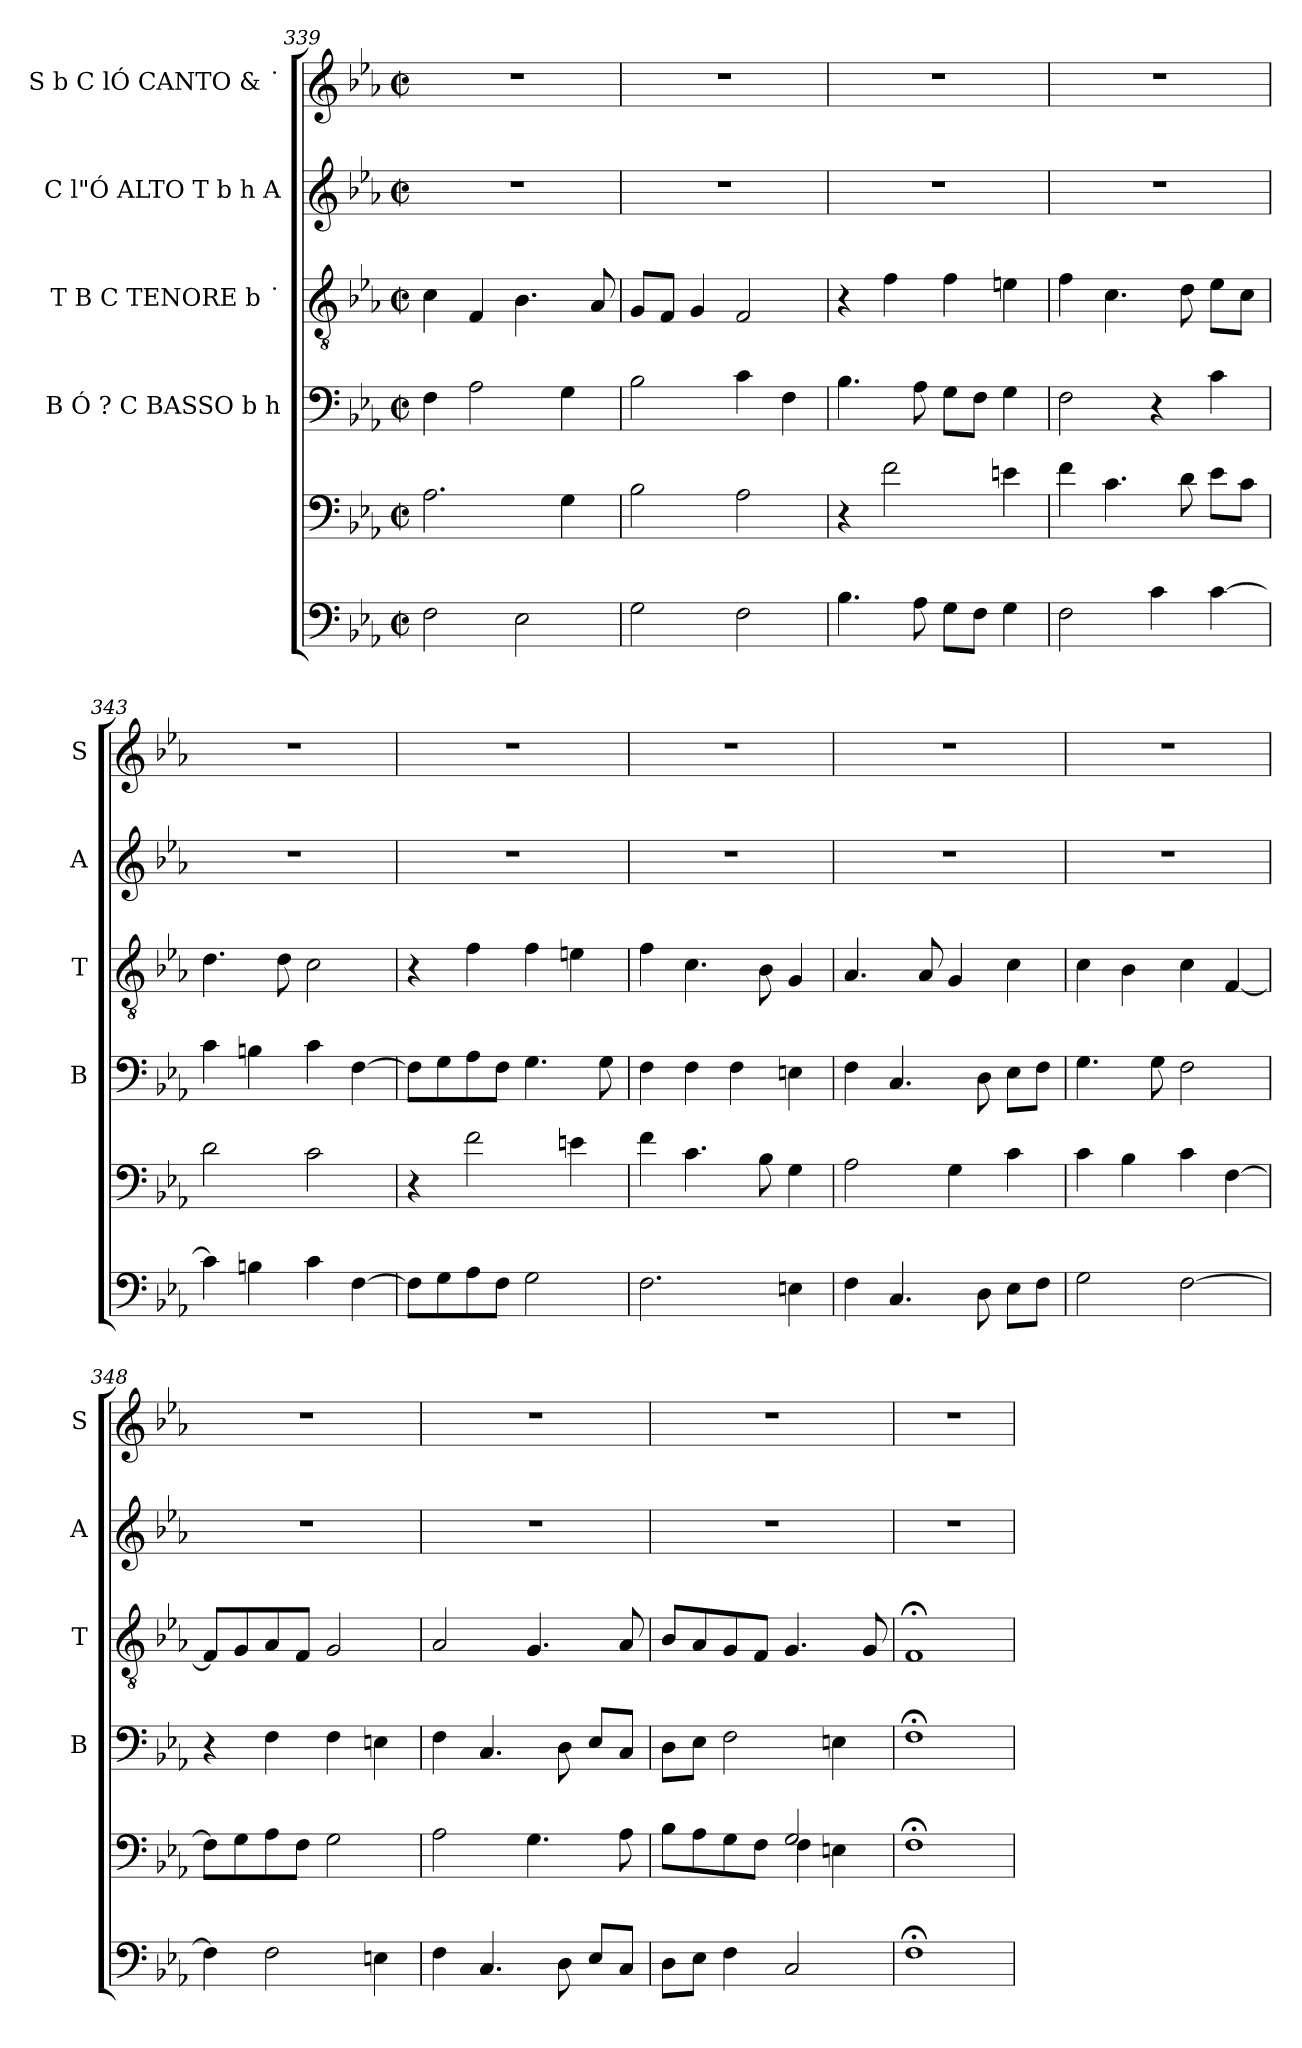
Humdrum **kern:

**kern	**kern	**kern	**kern	**kern	**kern
*part6	*part5	*part4	*part3	*part2	*part1
*staff6	*staff5	*staff4	*staff3	*staff2	*staff1
*	*	*I"B Ó ? C BASSO b h	*I"T B C TENORE b ˙	*I"C l"Ó ALTO T b h A	*I"S b C lÓ CANTO & ˙
*	*	*I'B	*I'T	*I'A	*I'S
*clefF4	*clefF4	*clefF4	*clefGv2	*clefG2	*clefG2
*k[b-e-a-]	*k[b-e-a-]	*k[b-e-a-]	*k[b-e-a-]	*k[b-e-a-]	*k[b-e-a-]
*E-:	*E-:	*E-:	*E-:	*E-:	*E-:
*M2/2	*M2/2	*M2/2	*M2/2	*M2/2	*M2/2
*met(c|)	*met(c|)	*met(c|)	*met(c|)	*met(c|)	*met(c|)
=339	=339	=339	=339	=339	=339
2F\	2.A-\	4F\	4c\	1r	1r
.	.	2A-\	4F/	.	.
2E-\	.	.	4.B-\	.	.
.	4G\	4G\	.	.	.
.	.	.	8A-/	.	.
=340	=340	=340	=340	=340	=340
2G\	2B-\	2B-\	8G/L	1r	1r
.	.	.	8F/J	.	.
.	.	.	4G/	.	.
2F\	2A-\	4c\	2F/	.	.
.	.	4F\	.	.	.
=341	=341	=341	=341	=341	=341
4.B-\	4r	4.B-\	4r	1r	1r
.	2f\	.	4f\	.	.
8A-\	.	8A-\	.	.	.
8G\L	.	8G\L	4f\	.	.
8F\J	.	8F\J	.	.	.
4G\	4en\	4G\	4en\	.	.
!!LO:LB:g=z
=342	=342	=342	=342	=342	=342
2F\	4f\	2F\	4f\	1r	1r
.	4.c\	.	4.c\	.	.
4c\	.	4r	.	.	.
.	8d\	.	8d\	.	.
[>4c\	8e-\L	4c\	8e-\L	.	.
.	8c\J	.	8c\J	.	.
=343	=343	=343	=343	=343	=343
4c\]	2d\	4c\	4.d\	1r	1r
4Bn\	.	4Bn\	.	.	.
.	.	.	8d\	.	.
4c\	2c\	4c\	2c\	.	.
[>4F\	.	[>4F\	.	.	.
=344	=344	=344	=344	=344	=344
8F\L]	4r	8F\L]	4r	1r	1r
8G\	.	8G\	.	.	.
8A-\	2f\	8A-\	4f\	.	.
8F\J	.	8F\J	.	.	.
2G\	.	4.G\	4f\	.	.
.	4en\	.	4en\	.	.
.	.	8G\	.	.	.
=345	=345	=345	=345	=345	=345
2.F\	4f\	4F\	4f\	1r	1r
.	4.c\	4F\	4.c\	.	.
.	.	4F\	.	.	.
.	8B-\	.	8B-\	.	.
4En\	4G\	4En\	4G/	.	.
=346	=346	=346	=346	=346	=346
4F\	2A-\	4F\	4.A-/	1r	1r
4.C/	.	4.C/	.	.	.
.	.	.	8A-/	.	.
.	4G\	.	4G/	.	.
8D\	.	8D\	.	.	.
8E-\L	4c\	8E-\L	4c\	.	.
8F\J	.	8F\J	.	.	.
!!LO:LB:g=z
=347	=347	=347	=347	=347	=347
2G\	4c\	4.G\	4c\	1r	1r
.	4B-\	.	4B-\	.	.
.	.	8G\	.	.	.
[>2F\	4c\	2F\	4c\	.	.
.	[>4F\	.	[<4F/	.	.
=348	=348	=348	=348	=348	=348
4F\]	8F\L]	4r	8F/L]	1r	1r
.	8G\	.	8G/	.	.
2F\	8A-\	4F\	8A-/	.	.
.	8F\J	.	8F/J	.	.
.	2G\	4F\	2G/	.	.
4En\	.	4En\	.	.	.
=349	=349	=349	=349	=349	=349
4F\	2A-\	4F\	2A-/	1r	1r
4.C/	.	4.C/	.	.	.
.	4.G\	.	4.G/	.	.
8D\	.	8D\	.	.	.
8E-/L	.	8E-/L	.	.	.
8C/J	8A-\	8C/J	8A-/	.	.
=350	=350	=350	=350	=350	=350
*	*^	*	*	*	*
8D\L	2ryy	8B-\L	8D\L	8B-/L	1r	1r
8E-\J	.	8A-\	8E-\J	8A-/	.	.
4F\	.	8G\	2F\	8G/	.	.
.	.	8F\J	.	8F/J	.	.
2C/	(2G/	4F\	.	4.G/	.	.
.	.	4En\	4En\	.	.	.
.	.	.	.	8G/	.	.
*	*v	*v	*	*	*	*
=351	=351	=351	=351	=351	=351
1F;<	1F;<	1F;<	1F;	1r	1r
=	=	=	=	=	=
*-	*-	*-	*-	*-	*-
